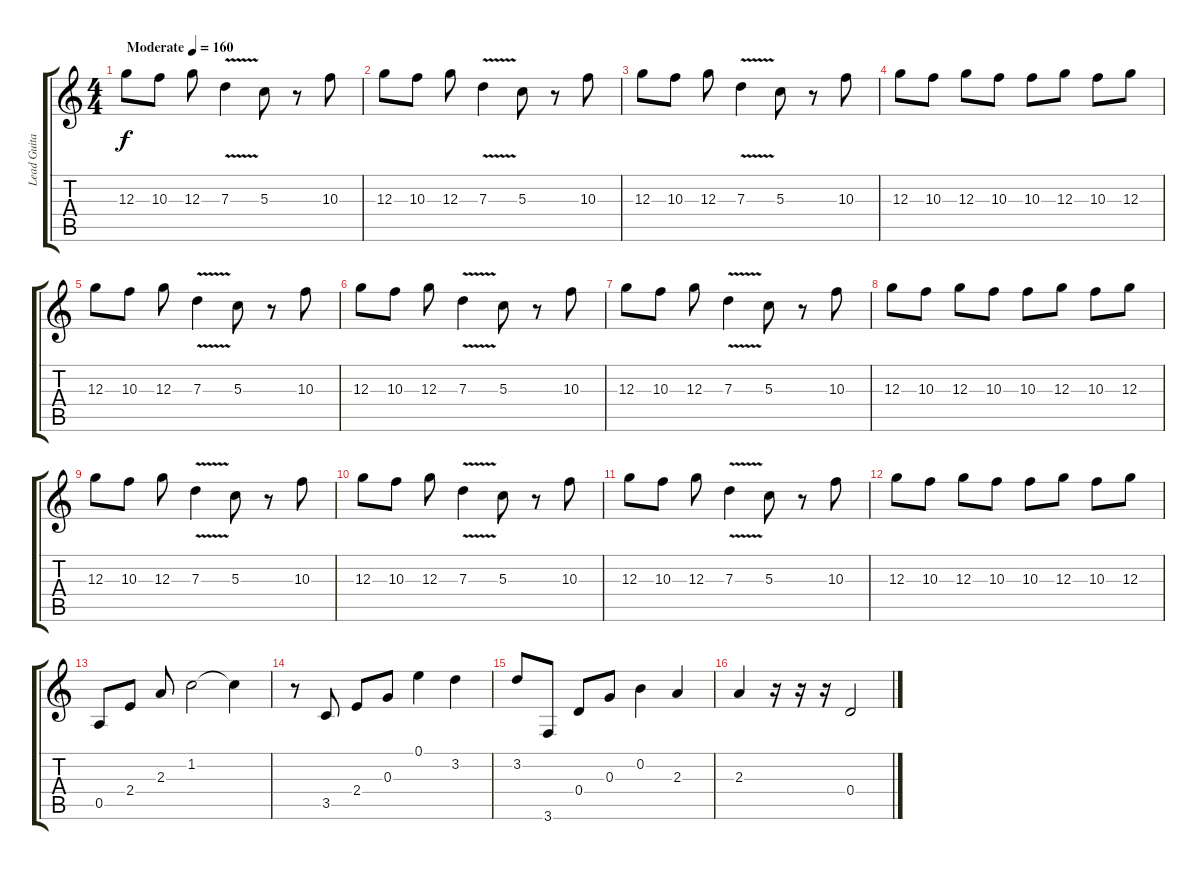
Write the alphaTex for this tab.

\track ("Lead Guitar" "Lead Guita") {instrument distortionguitar}
\staff {score tabs}
\tuning (E4 B3 G3 D3 A2 D2) {hide}
\ts (4 4)
\tempo (160 "Moderate")
\clef g2
\ks c
12.3.8{dy f instrument distortionguitar} 10.3.8 12.3.8 7.3{v}.4 5.3.8 r.8 10.3.8 |
12.3.8 10.3.8 12.3.8 7.3{v}.4 5.3.8 r.8 10.3.8 |
12.3.8 10.3.8 12.3.8 7.3{v}.4 5.3.8 r.8 10.3.8 |
12.3.8 10.3.8 12.3.8 10.3.8 10.3.8 12.3.8 10.3.8 12.3.8 |
12.3.8 10.3.8 12.3.8 7.3{v}.4 5.3.8 r.8 10.3.8 |
12.3.8 10.3.8 12.3.8 7.3{v}.4 5.3.8 r.8 10.3.8 |
12.3.8 10.3.8 12.3.8 7.3{v}.4 5.3.8 r.8 10.3.8 |
12.3.8 10.3.8 12.3.8 10.3.8 10.3.8 12.3.8 10.3.8 12.3.8 |
12.3.8 10.3.8 12.3.8 7.3{v}.4 5.3.8 r.8 10.3.8 |
12.3.8 10.3.8 12.3.8 7.3{v}.4 5.3.8 r.8 10.3.8 |
12.3.8 10.3.8 12.3.8 7.3{v}.4 5.3.8 r.8 10.3.8 |
12.3.8 10.3.8 12.3.8 10.3.8 10.3.8 12.3.8 10.3.8 12.3.8 |
0.5.8{instrument electricguitarclean} 2.4.8 2.3.8 1.2.2 1.2{t}.4 |
r.8 3.5.8 2.4.8 0.3.8 0.1.4 3.2.4 |
3.2.8 3.6.8 0.4.8 0.3.8 0.2.4 2.3.4 |
2.3.4 r.16 r.16 r.16 0.4.2
